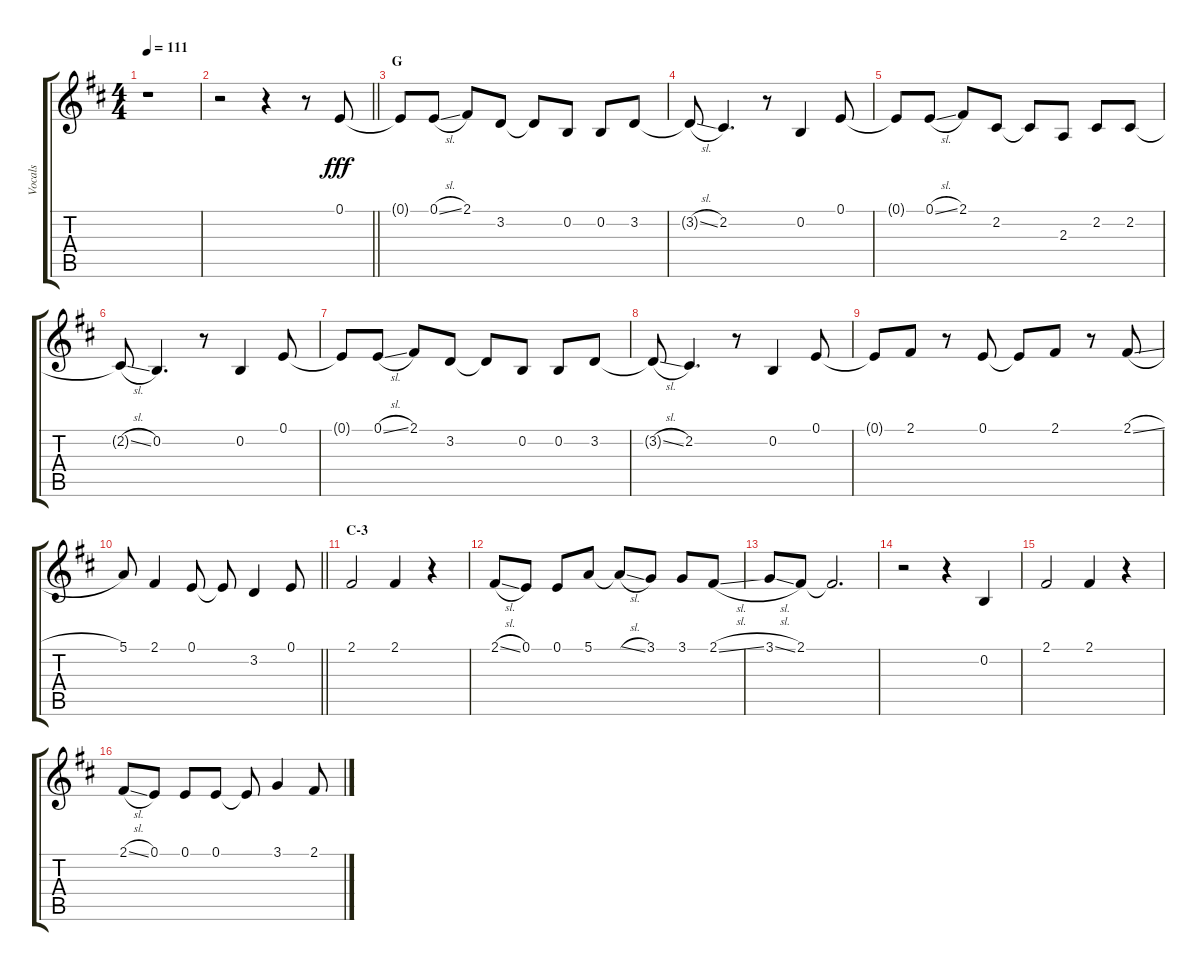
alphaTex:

\track ("Vocals" "Vocals") {instrument voiceoohs}
\staff {score tabs}
\tuning (E4 B3 G3 D3 A2 E2) {hide}
\ts (4 4)
\tempo 111
\clef g2
\ks d
r.1{dy fff} |
\barLineRight lightlight
r.2 r.4 r.8 0.1.8 |
\section ("" "G")
0.1{t}.8 0.1{sl}.8 2.1.8 3.2.8 3.2{t}.8 0.2.8 0.2.8 3.2.8 |
3.2{sl t}.8 2.2.4{d} r.8 0.2.4 0.1.8 |
0.1{t}.8 0.1{sl}.8 2.1.8 2.2.8 2.2{t}.8 2.3.8 2.2.8 2.2.8 |
2.2{sl t}.8 0.2.4{d} r.8 0.2.4 0.1.8 |
0.1{t}.8 0.1{sl}.8 2.1.8 3.2.8 3.2{t}.8 0.2.8 0.2.8 3.2.8 |
3.2{sl t}.8 2.2.4{d} r.8 0.2.4 0.1.8 |
0.1{t}.8 2.1.8 r.8 0.1.8 0.1{t}.8 2.1.8 r.8 2.1{sl}.8 |
\barLineRight lightlight
5.1.8 2.1.4 0.1.8 0.1{t}.8 3.2.4 0.1.8 |
\section ("" "C-3")
2.1.2 2.1.4 r.4 |
2.1{sl}.8 0.1.8 0.1.8 5.1.8 5.1{sl t}.8 3.1.8 3.1.8 2.1{sl}.8 |
3.1{sl}.8 2.1.8 2.1{t}.2{d} |
r.2 r.4 0.2.4 |
2.1.2 2.1.4 r.4 |
2.1{sl}.8 0.1.8 0.1.8 0.1.8 0.1{t}.8 3.1.4 2.1.8
